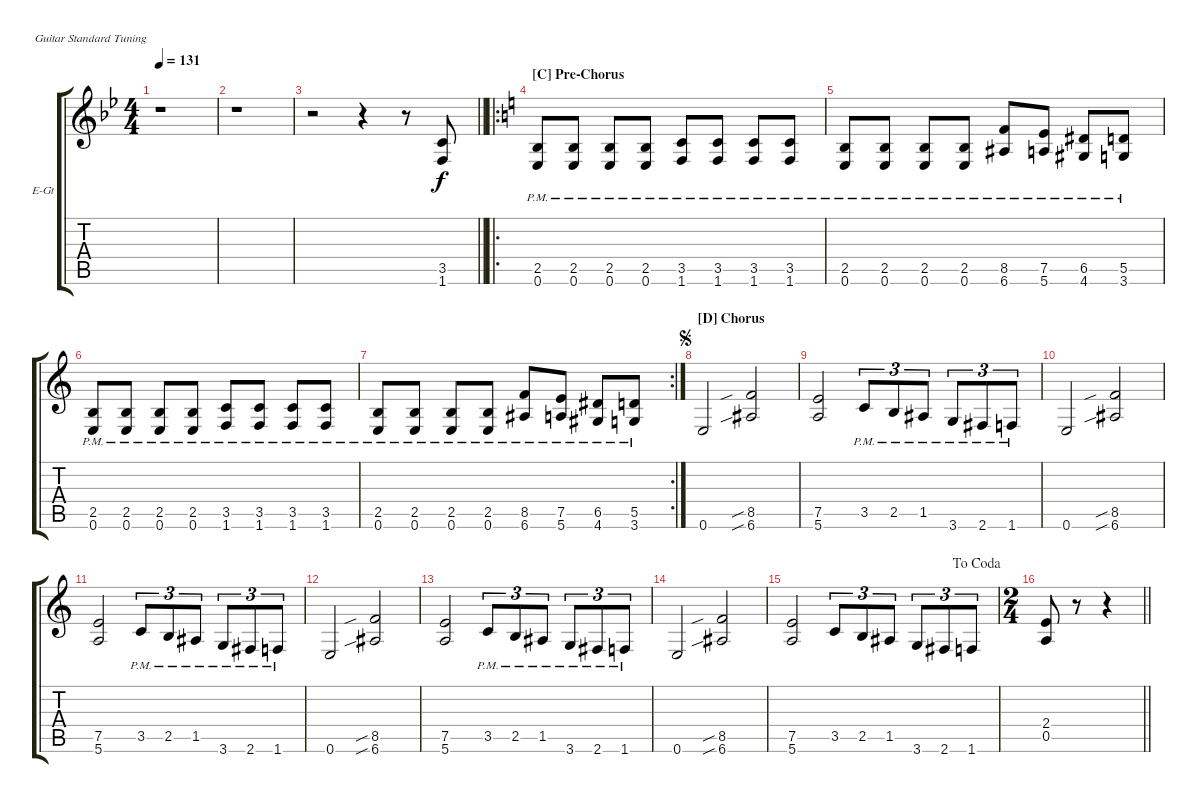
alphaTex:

\bracketExtendMode groupsimilarinstruments
\firstSystemTrackNameOrientation horizontal
\otherSystemsTrackNameOrientation horizontal
\track ("Distortion Guitar 2" "E-Gt") {instrument distortionguitar}
\staff {score tabs}
\tuning (E4 B3 G3 D3 A2 E2)
\ts (4 4)
\tempo 131
\clef g2
\scale
0.333333
\ks gminor
r.1{dy f} |
\scale
0.247012 r.1 |
\scale
0.247012
\barLineRight lightlight
r.2 r.4 r.8 (3.5 1.6).8 |
\ro
\section ("C" "Pre-Chorus")
\scale
0.505976
\ks aminor
(2.5{pm} 0.6{pm}).8 (2.5{pm} 0.6{pm}).8 (2.5{pm} 0.6{pm}).8 (2.5{pm} 0.6{pm}).8 (3.5{pm} 1.6{pm}).8 (3.5{pm} 1.6{pm}).8 (3.5{pm} 1.6{pm}).8 (3.5{pm} 1.6{pm}).8 |
\scale
0.322917 (2.5{pm} 0.6{pm}).8 (2.5{pm} 0.6{pm}).8 (2.5{pm} 0.6{pm}).8 (2.5{pm} 0.6{pm}).8 (8.5{pm} 6.6{pm}).8 (7.5{pm} 5.6{pm}).8 (6.5{pm} 4.6{pm}).8 (5.5{pm} 3.6{pm}).8 |
\scale
0.322917 (2.5{pm} 0.6{pm}).8 (2.5{pm} 0.6{pm}).8 (2.5{pm} 0.6{pm}).8 (2.5{pm} 0.6{pm}).8 (3.5{pm} 1.6{pm}).8 (3.5{pm} 1.6{pm}).8 (3.5{pm} 1.6{pm}).8 (3.5{pm} 1.6{pm}).8 |
\rc 2
\scale
0.354167 (2.5{pm} 0.6{pm}).8 (2.5{pm} 0.6{pm}).8 (2.5{pm} 0.6{pm}).8 (2.5{pm} 0.6{pm}).8 (8.5{pm} 6.6{pm}).8 (7.5{pm} 5.6{pm}).8 (6.5{pm} 4.6{pm}).8 (5.5{pm} 3.6{pm}).8 |
\section ("D" "Chorus")
\jump segno
\scale
0.333333 0.6.2 (8.5{sib} 6.6{sib}).2 |
\scale
0.333333 (7.5 5.6).2 3.5{pm}.8{tu (3 2)} 2.5{pm}.8{tu (3 2)} 1.5{pm}.8{tu (3 2)} 3.6{pm}.8{tu (3 2)} 2.6{pm}.8{tu (3 2)} 1.6{pm}.8{tu (3 2)} |
\scale
0.333333 0.6.2 (8.5{sib} 6.6{sib}).2 |
\scale
0.333333 (7.5 5.6).2 3.5{pm}.8{tu (3 2)} 2.5{pm}.8{tu (3 2)} 1.5{pm}.8{tu (3 2)} 3.6{pm}.8{tu (3 2)} 2.6{pm}.8{tu (3 2)} 1.6{pm}.8{tu (3 2)} |
\scale
0.333333 0.6.2 (8.5{sib} 6.6{sib}).2 |
\scale
0.333333 (7.5 5.6).2 3.5{pm}.8{tu (3 2)} 2.5{pm}.8{tu (3 2)} 1.5{pm}.8{tu (3 2)} 3.6{pm}.8{tu (3 2)} 2.6{pm}.8{tu (3 2)} 1.6{pm}.8{tu (3 2)} |
\scale
0.257261 0.6.2 (8.5{sib} 6.6{sib}).2 |
\jump dacoda
\scale
0.257261 (7.5 5.6).2 3.5.8{tu (3 2)} 2.5.8{tu (3 2)} 1.5.8{tu (3 2)} 3.6.8{tu (3 2)} 2.6.8{tu (3 2)} 1.6.8{tu (3 2)} |
\ts (2 4)
\scale
0.485477
\barLineRight lightlight
(2.4 0.5).8 r.8 r.4
